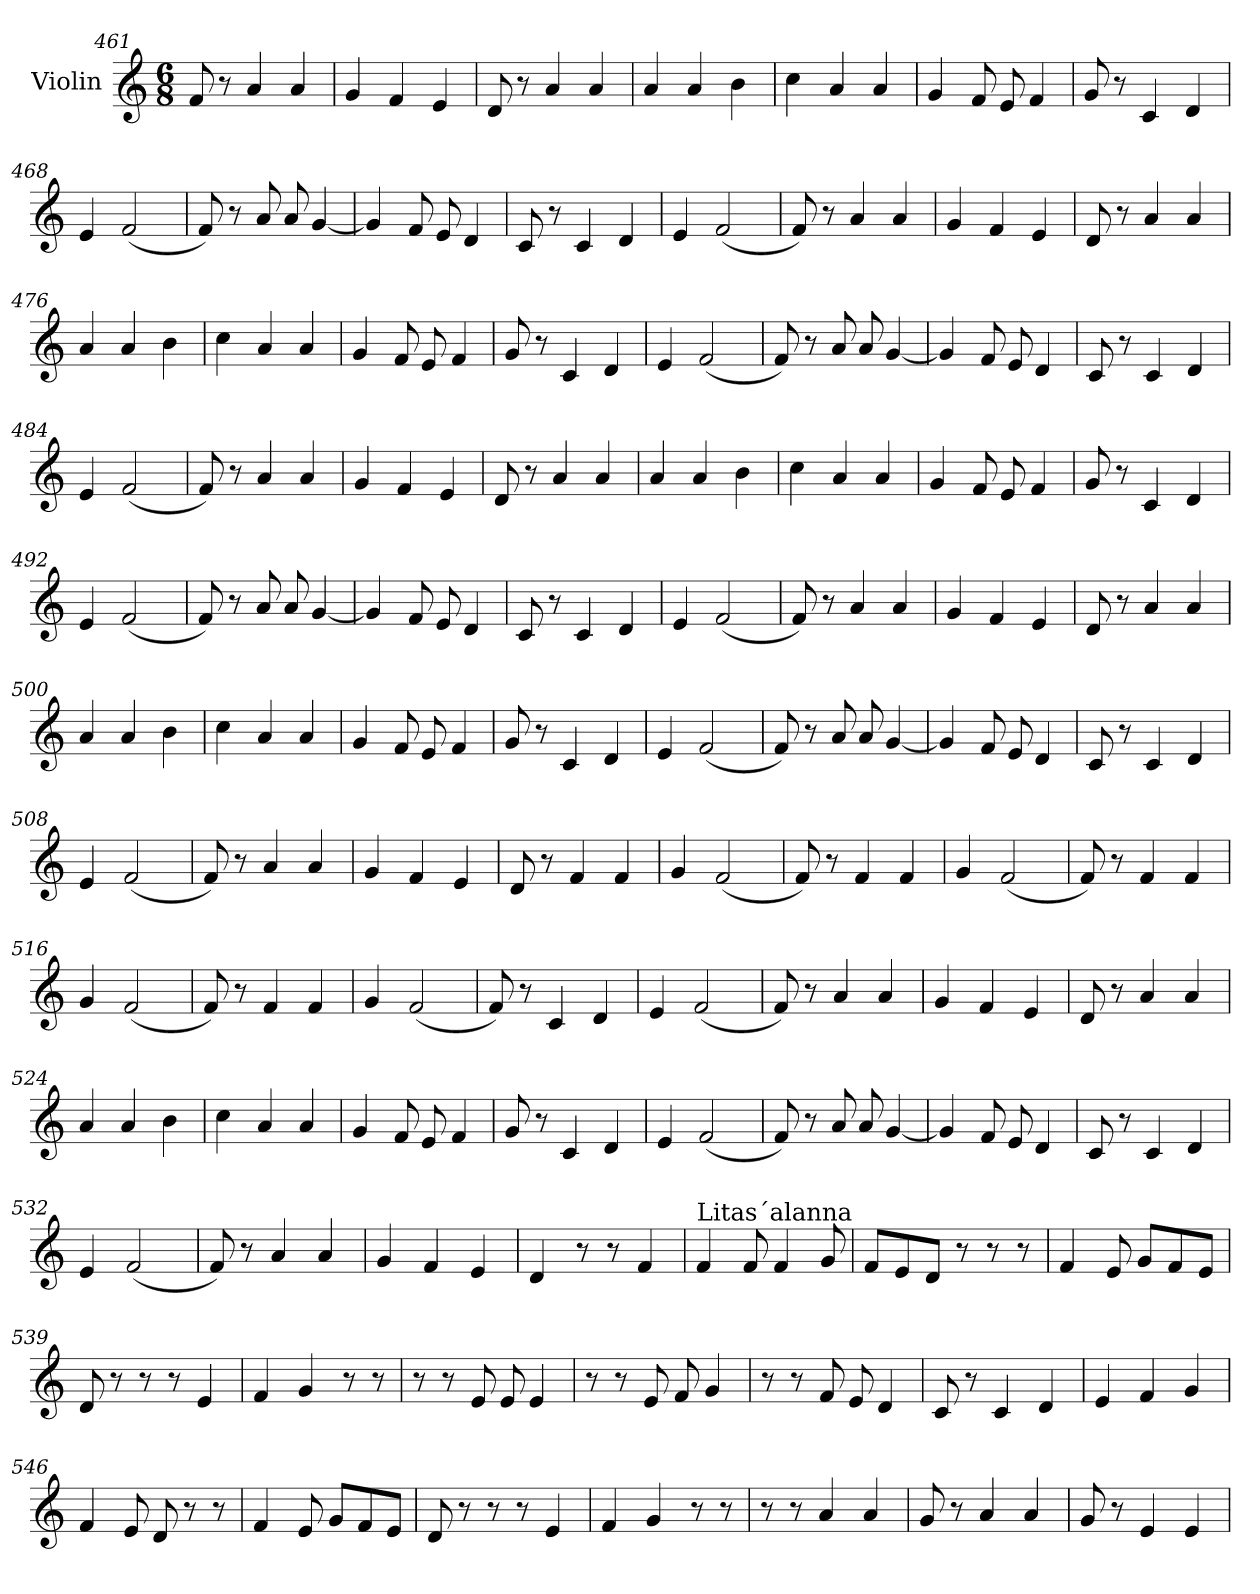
**kern
*part1
*staff1
*I"Violin
!!LO:LB:g=z
*clefG2
*k[]
*M6/8
=461
8f/
8r
4a/
4a/
=462
4g/
4f/
4e/
=463
8d/
8r
4a/
4a/
=464
4a/
4a/
4b\
=465
4cc\
4a/
4a/
=466
4g/
8f/
8e/
4f/
=467
8g/
8r
4c/
4d/
!!LO:LB:g=z
=468
4e/
(<2f/
=469
8f/)
8r
8a/
8a/
[4g/
=470
4g/]
8f/
8e/
4d/
=471
8c/
8r
4c/
4d/
=472
4e/
(<2f/
=473
8f/)
8r
4a/
4a/
=474
4g/
4f/
4e/
!!LO:LB:g=z
=475
8d/
8r
4a/
4a/
=476
4a/
4a/
4b\
=477
4cc\
4a/
4a/
=478
4g/
8f/
8e/
4f/
=479
8g/
8r
4c/
4d/
=480
4e/
(<2f/
=481
8f/)
8r
8a/
8a/
[4g/
!!LO:LB:g=z
=482
4g/]
8f/
8e/
4d/
=483
8c/
8r
4c/
4d/
=484
4e/
(<2f/
=485
8f/)
8r
4a/
4a/
=486
4g/
4f/
4e/
=487
8d/
8r
4a/
4a/
!!LO:LB:g=z
=488
4a/
4a/
4b\
=489
4cc\
4a/
4a/
=490
4g/
8f/
8e/
4f/
=491
8g/
8r
4c/
4d/
=492
4e/
(<2f/
=493
8f/)
8r
8a/
8a/
[4g/
=494
4g/]
8f/
8e/
4d/
!!LO:LB:g=z
=495
8c/
8r
4c/
4d/
=496
4e/
(<2f/
=497
8f/)
8r
4a/
4a/
=498
4g/
4f/
4e/
=499
8d/
8r
4a/
4a/
=500
4a/
4a/
4b\
=501
4cc\
4a/
4a/
!!LO:PB:g=z
=502
4g/
8f/
8e/
4f/
=503
8g/
8r
4c/
4d/
=504
4e/
(<2f/
=505
8f/)
8r
8a/
8a/
[4g/
=506
4g/]
8f/
8e/
4d/
=507
8c/
8r
4c/
4d/
!!LO:LB:g=z
=508
4e/
(<2f/
=509
8f/)
8r
4a/
4a/
=510
4g/
4f/
4e/
=511
8d/
8r
4f/
4f/
=512
4g/
(<2f/
=513
8f/)
8r
4f/
4f/
!!LO:LB:g=z
=514
4g/
(<2f/
=515
8f/)
8r
4f/
4f/
=516
4g/
(<2f/
=517
8f/)
8r
4f/
4f/
=518
4g/
(<2f/
=519
8f/)
8r
4c/
4d/
=520
4e/
(<2f/
!!LO:LB:g=z
=521
8f/)
8r
4a/
4a/
=522
4g/
4f/
4e/
=523
8d/
8r
4a/
4a/
=524
4a/
4a/
4b\
=525
4cc\
4a/
4a/
=526
4g/
8f/
8e/
4f/
=527
8g/
8r
4c/
4d/
!!LO:LB:g=z
=528
4e/
(<2f/
=529
8f/)
8r
8a/
8a/
[4g/
=530
4g/]
8f/
8e/
4d/
=531
8c/
8r
4c/
4d/
=532
4e/
(<2f/
=533
8f/)
8r
4a/
4a/
=534
4g/
4f/
4e/
!!LO:LB:g=z
=535
4d/
8r
8r
4f/
=536
!LO:TX:a:t=Litas´alanna
4f/
8f/
4f/
8g/
=537
8f/L
8e/
8d/J
8r
8r
8r
=538
4f/
8e/
8g/L
8f/
8e/J
=539
8d/
8r
8r
8r
4e/
=540
4f/
4g/
8r
8r
!!LO:LB:g=z
=541
8r
8r
8e/
8e/
4e/
=542
8r
8r
8e/
8f/
4g/
=543
8r
8r
8f/
8e/
4d/
=544
8c/
8r
4c/
4d/
=545
4e/
4f/
4g/
=546
4f/
8e/
8d/
8r
8r
!!LO:LB:g=z
=547
4f/
8e/
8g/L
8f/
8e/J
=548
8d/
8r
8r
8r
4e/
=549
4f/
4g/
8r
8r
=550
8r
8r
4a/
4a/
=551
8g/
8r
4a/
4a/
=552
8g/
8r
4e/
4e/
=
*-
